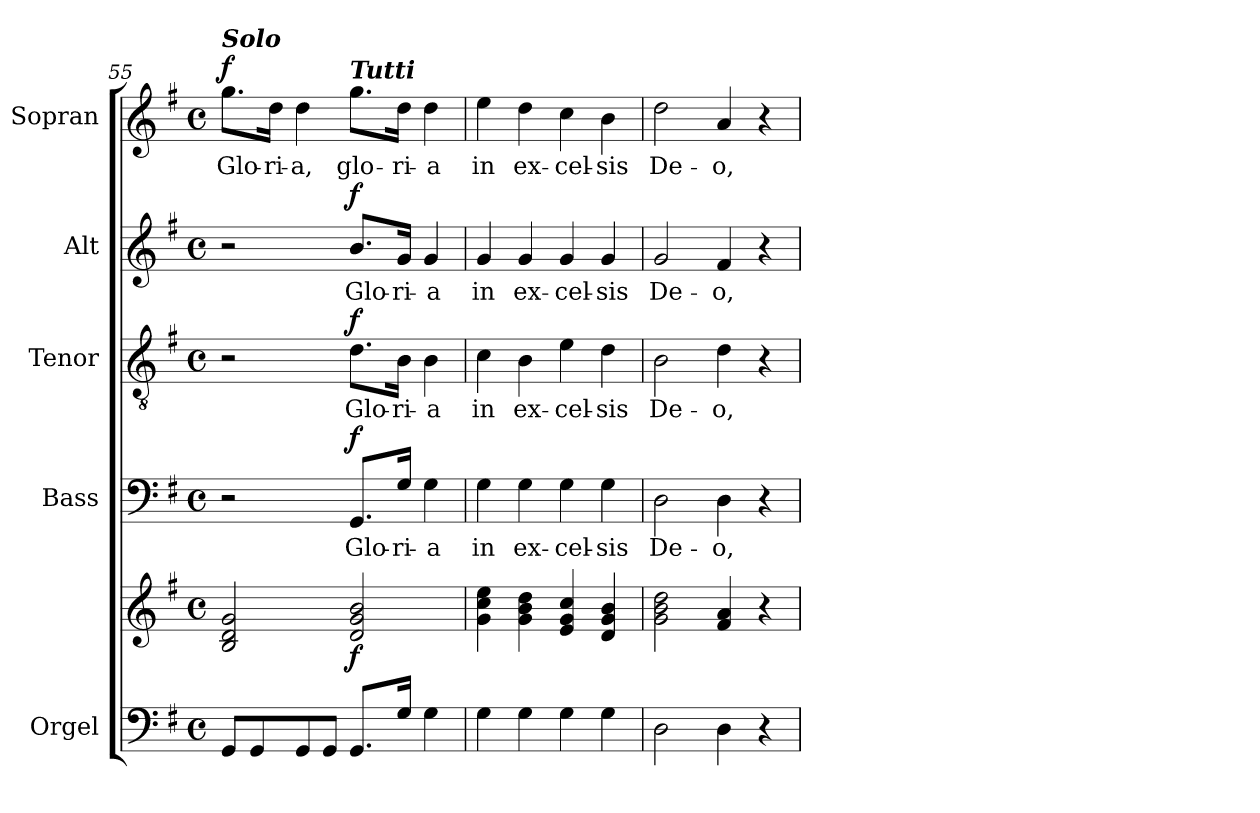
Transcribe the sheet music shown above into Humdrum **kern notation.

**kern	**kern	**dynam	**kern	**text	**dynam	**kern	**text	**dynam	**kern	**text	**dynam	**kern	**text	**dynam
*part5	*part5	*part5	*part4	*part4	*part4	*part3	*part3	*part3	*part2	*part2	*part2	*part1	*part1	*part1
*staff6	*staff5	*staff5/6	*staff4	*staff4	*staff4	*staff3	*staff3	*staff3	*staff2	*staff2	*staff2	*staff1	*staff1	*staff1
*I"Orgel	*	*	*I"Bass	*	*	*I"Tenor	*	*	*I"Alt	*	*	*I"Sopran	*	*
*I'Org.	*	*	*I'B.	*	*	*I'T.	*	*	*I'A.	*	*	*I'S.	*	*
*clefF4	*clefG2	*	*clefF4	*	*	*clefGv2	*	*	*clefG2	*	*	*clefG2	*	*
*k[f#]	*k[f#]	*	*k[f#]	*	*	*k[f#]	*	*	*k[f#]	*	*	*k[f#]	*	*
*G:	*G:	*	*G:	*	*	*G:	*	*	*G:	*	*	*G:	*	*
*M4/4	*M4/4	*	*M4/4	*	*	*M4/4	*	*	*M4/4	*	*	*M4/4	*	*
*met(c)	*met(c)	*	*met(c)	*	*	*met(c)	*	*	*met(c)	*	*	*met(c)	*	*
=55	=55	=55	=55	=55	=55	=55	=55	=55	=55	=55	=55	=55	=55	=55
!	!	!	!	!	!	!	!	!	!	!	!	!LO:TX:a:Bi:t=Solo	!	!
!	!	!	!	!	!	!	!	!	!	!	!	!	!LO:LY:b	!LO:DY:a
8GG/L	2B/ 2d/ 2g/	.	2r	.	.	2r	.	.	2r	.	.	8.gg\L	Glo-	f
8GG/	.	.	.	.	.	.	.	.	.	.	.	.	.	.
!	!	!	!	!	!	!	!	!	!	!	!	!	!LO:LY:b	!
.	.	.	.	.	.	.	.	.	.	.	.	16dd\Jk	-ri-	.
!	!	!	!	!	!	!	!	!	!	!	!	!	!LO:LY:b	!
8GG/	.	.	.	.	.	.	.	.	.	.	.	4dd\	-a,	.
8GG/J	.	.	.	.	.	.	.	.	.	.	.	.	.	.
!	!	!	!	!	!	!	!	!	!	!	!	!LO:TX:a:Bi:t=Tutti	!	!
!	!	!LO:DY:b	!	!LO:LY:b	!LO:DY:a	!	!LO:LY:b	!LO:DY:a	!	!LO:LY:b	!LO:DY:a	!	!LO:LY:b	!
8.GG/L	2d/ 2g/ 2b/	f	8.GG/L	Glo-	f	8.d\L	Glo-	f	8.b/L	Glo-	f	8.gg\L	glo-	.
!	!	!	!	!LO:LY:b	!	!	!LO:LY:b	!	!	!LO:LY:b	!	!	!LO:LY:b	!
16G/Jk	.	.	16G/Jk	-ri-	.	16B\Jk	-ri-	.	16g/Jk	-ri-	.	16dd\Jk	-ri-	.
!	!	!	!	!LO:LY:b	!	!	!LO:LY:b	!	!	!LO:LY:b	!	!	!LO:LY:b	!
4G\	.	.	4G\	-a	.	4B\	-a	.	4g/	-a	.	4dd\	-a	.
=56	=56	=56	=56	=56	=56	=56	=56	=56	=56	=56	=56	=56	=56	=56
!	!	!	!	!LO:LY:b	!	!	!LO:LY:b	!	!	!LO:LY:b	!	!	!LO:LY:b	!
4G\	4g\ 4cc\ 4ee\	.	4G\	in	.	4c\	in	.	4g/	in	.	4ee\	in	.
!	!	!	!	!LO:LY:b	!	!	!LO:LY:b	!	!	!LO:LY:b	!	!	!LO:LY:b	!
4G\	4g\ 4b\ 4dd\	.	4G\	ex-	.	4B\	ex-	.	4g/	ex-	.	4dd\	ex-	.
!	!	!	!	!LO:LY:b	!	!	!LO:LY:b	!	!	!LO:LY:b	!	!	!LO:LY:b	!
4G\	4e/ 4g/ 4cc/	.	4G\	-cel-	.	4e\	-cel-	.	4g/	-cel-	.	4cc\	-cel-	.
!	!	!	!	!LO:LY:b	!	!	!LO:LY:b	!	!	!LO:LY:b	!	!	!LO:LY:b	!
4G\	4d/ 4g/ 4b/	.	4G\	-sis	.	4d\	-sis	.	4g/	-sis	.	4b\	-sis	.
=57	=57	=57	=57	=57	=57	=57	=57	=57	=57	=57	=57	=57	=57	=57
!	!	!	!	!LO:LY:b	!	!	!LO:LY:b	!	!	!LO:LY:b	!	!	!LO:LY:b	!
2D\	2g\ 2b\ 2dd\	.	2D\	De-	.	2B\	De-	.	2g/	De-	.	2dd\	De-	.
!	!	!	!	!LO:LY:b	!	!	!LO:LY:b	!	!	!LO:LY:b	!	!	!LO:LY:b	!
4D\	4f#/ 4a/	.	4D\	-o,	.	4d\	-o,	.	4f#/	-o,	.	4a/	-o,	.
4r	4r	.	4r	.	.	4r	.	.	4r	.	.	4r	.	.
=	=	=	=	=	=	=	=	=	=	=	=	=	=	=
*-	*-	*-	*-	*-	*-	*-	*-	*-	*-	*-	*-	*-	*-	*-
